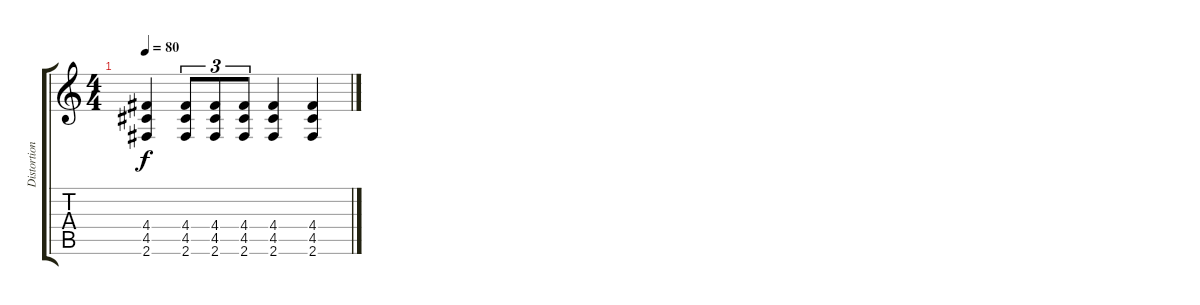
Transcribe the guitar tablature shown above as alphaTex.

\track ("Distortion" "Distortion") {instrument distortionguitar}
\staff {score tabs}
\tuning (E4 B3 G3 D3 A2 E2) {hide}
\ts (4 4)
\tempo 80
\clef g2
\ks c
(4.4 4.5 2.6).4{dy f} (4.4 4.5 2.6).8{tu (3 2)} (4.4 4.5 2.6).8{tu (3 2)} (4.4 4.5 2.6).8{tu (3 2)} (4.4 4.5 2.6).4 (4.4 4.5 2.6).4
